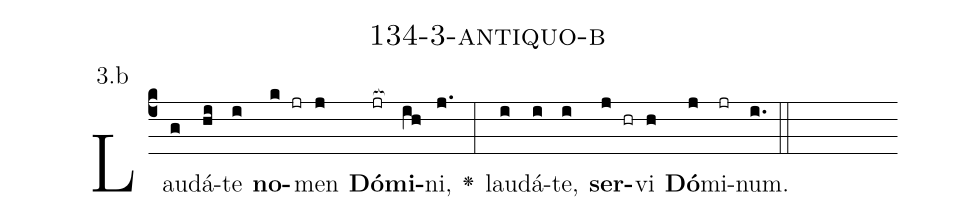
name: 134-3-antiquo-b;
annotation: 3.b;
%%
(c4)Lau(g)dá(hi)te(i) <b>no</b>(k jr)men(j) <b>Dó</b>(jr[ocb:1{])<b>mi</b>(ih[ocb:0}])ni,(j.) <v>\greheightstar</v>(:) lau(i)dá(i)te,(i) <b>ser</b>(j hr)vi(h) <b>Dó</b>(j)mi(jr)num.(i.) (::)


%E(i) u(i) o(j) u(h) a(j) e.(i.) (::)
